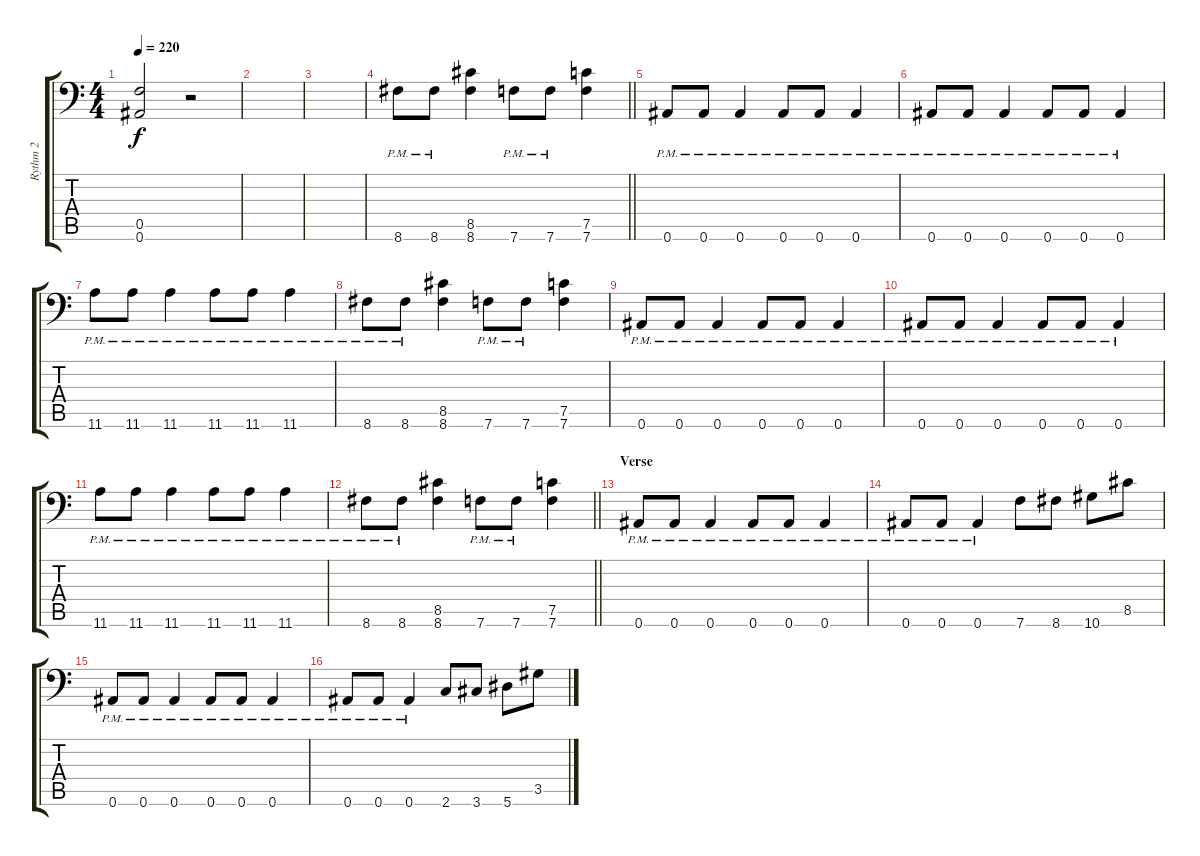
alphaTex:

\track ("Rythm 2" "Rythm 2") {instrument distortionguitar}
\staff {score tabs}
\tuning (C4 G3 Eb3 Bb2 F2 Bb1) {hide}
\ts (4 4)
\tempo 220
\clef f4
\ks c
(0.5 0.6).2{dy f} r.2 |
|
|
\barLineRight lightlight
8.6{pm}.8 8.6{pm}.8 (8.5 8.6).4 7.6{pm}.8 7.6{pm}.8 (7.5 7.6).4 |
\section ("" "")
0.6{pm}.8 0.6{pm}.8 0.6{pm}.4 0.6{pm}.8 0.6{pm}.8 0.6{pm}.4 |
0.6{pm}.8 0.6{pm}.8 0.6{pm}.4 0.6{pm}.8 0.6{pm}.8 0.6{pm}.4 |
11.6{pm}.8 11.6{pm}.8 11.6{pm}.4 11.6{pm}.8 11.6{pm}.8 11.6{pm}.4 |
8.6{pm}.8 8.6{pm}.8 (8.5 8.6).4 7.6{pm}.8 7.6{pm}.8 (7.5 7.6).4 |
0.6{pm}.8 0.6{pm}.8 0.6{pm}.4 0.6{pm}.8 0.6{pm}.8 0.6{pm}.4 |
0.6{pm}.8 0.6{pm}.8 0.6{pm}.4 0.6{pm}.8 0.6{pm}.8 0.6{pm}.4 |
11.6{pm}.8 11.6{pm}.8 11.6{pm}.4 11.6{pm}.8 11.6{pm}.8 11.6{pm}.4 |
\barLineRight lightlight
8.6{pm}.8 8.6{pm}.8 (8.5 8.6).4 7.6{pm}.8 7.6{pm}.8 (7.5 7.6).4 |
\section ("" "Verse")
0.6{pm}.8 0.6{pm}.8 0.6{pm}.4 0.6{pm}.8 0.6{pm}.8 0.6{pm}.4 |
0.6{pm}.8 0.6{pm}.8 0.6{pm}.4 7.6.8 8.6.8 10.6.8 8.5.8 |
0.6{pm}.8 0.6{pm}.8 0.6{pm}.4 0.6{pm}.8 0.6{pm}.8 0.6{pm}.4 |
0.6{pm}.8 0.6{pm}.8 0.6{pm}.4 2.6.8 3.6.8 5.6.8 3.5.8
